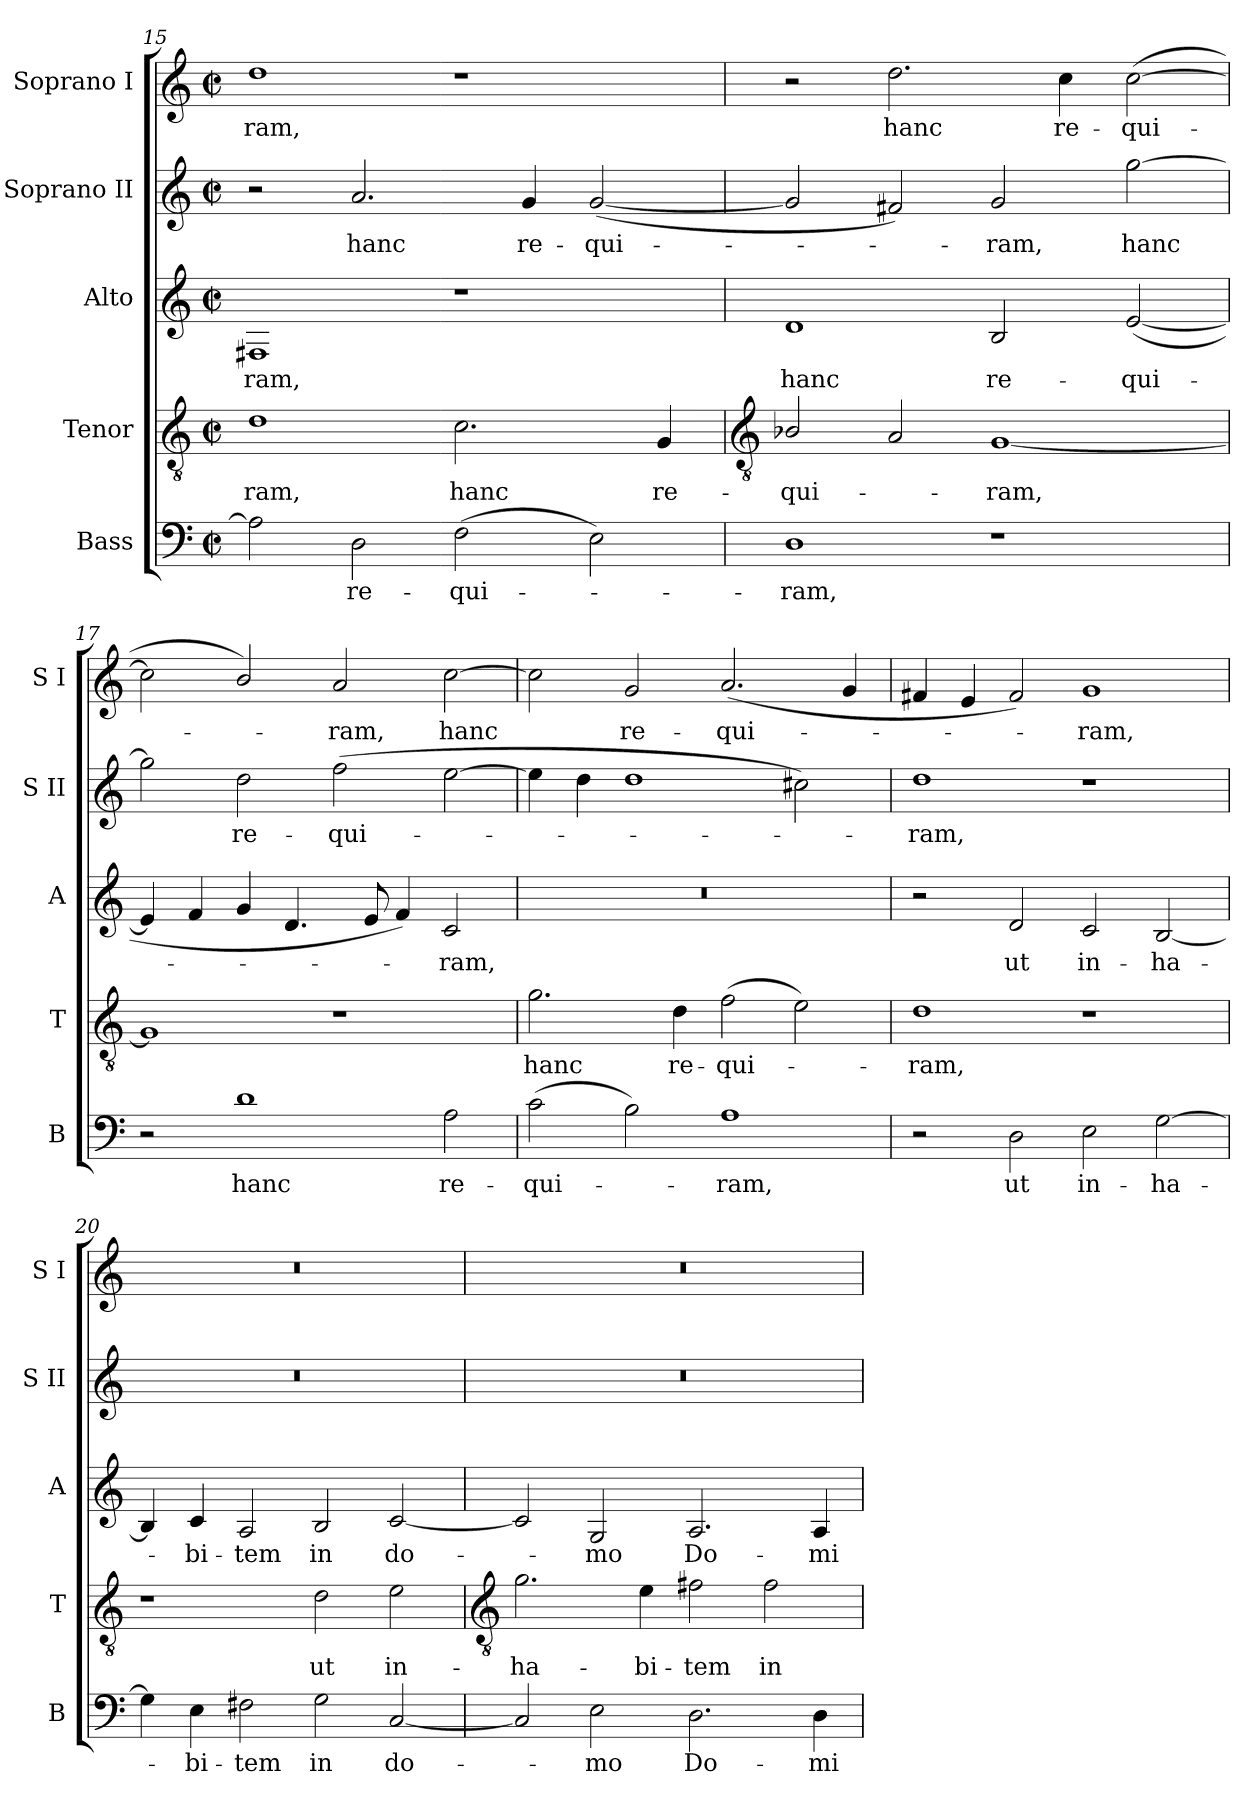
**kern	**text	**kern	**text	**kern	**text	**kern	**text	**kern	**text
*part5	*part5	*part4	*part4	*part3	*part3	*part2	*part2	*part1	*part1
*staff5	*staff5	*staff4	*staff4	*staff3	*staff3	*staff2	*staff2	*staff1	*staff1
*I"Bass	*	*I"Tenor	*	*I"Alto	*	*I"Soprano II	*	*I"Soprano I	*
*I'B	*	*I'T	*	*I'A	*	*I'S II	*	*I'S I	*
*clefF4	*	*clefGv2	*	*clefG2	*	*clefG2	*	*clefG2	*
*k[]	*	*k[]	*	*k[]	*	*k[]	*	*k[]	*
*C:	*	*C:	*	*C:	*	*C:	*	*C:	*
*M4/2	*	*M4/2	*	*M4/2	*	*M4/2	*	*M4/2	*
*met(c|)	*	*met(c|)	*	*met(c|)	*	*met(c|)	*	*met(c|)	*
=15	=15	=15	=15	=15	=15	=15	=15	=15	=15
!	!	!	!LO:LY:b	!	!LO:LY:b	!	!	!	!LO:LY:b
2A]	.	1d	ram,	1F#X	ram,	2r	.	1dd	ram,
!	!LO:LY:b	!	!	!	!	!	!LO:LY:b	!	!
2D	re-	.	.	.	.	2.a	hanc	.	.
!	!LO:LY:b	!	!LO:LY:b	!	!	!	!	!	!
(>2F	-qui-	2.c	hanc	1r	.	.	.	1r	.
!	!	!	!	!	!	!	!LO:LY:b	!	!
.	.	.	.	.	.	4g	re-	.	.
!	!	!	!	!	!	!	!LO:LY:b	!	!
2E)	.	.	.	.	.	(<[2g	-qui-	.	.
!	!	!	!LO:LY:b	!	!	!	!	!	!
.	.	4G	re-	.	.	.	.	.	.
!!LO:LB:g=z
=16	=16	=16	=16	=16	=16	=16	=16	=16	=16
*	*	*clefGv2	*	*	*	*	*	*	*
!	!LO:LY:b	!	!LO:LY:b	!	!LO:LY:b	!	!	!	!
1D	ram,	2B-X/	-qui-	1d	hanc	2g]	.	2r	.
!	!	!	!	!	!	!	!	!	!LO:LY:b
.	.	2A	.	.	.	2f#X)	.	2.dd	hanc
!	!	!	!LO:LY:b	!	!LO:LY:b	!	!LO:LY:b	!	!
1r	.	[1G	-ram,	2B	re-	2g	ram,	.	.
!	!	!	!	!	!	!	!	!	!LO:LY:b
.	.	.	.	.	.	.	.	4cc	re-
!	!	!	!	!	!LO:LY:b	!	!LO:LY:b	!	!LO:LY:b
.	.	.	.	(<[2e	-qui-	[2gg	hanc	(>[2cc	-qui-
=17	=17	=17	=17	=17	=17	=17	=17	=17	=17
2r	.	1G]	.	4e]	.	2gg]	.	2cc]	.
.	.	.	.	4f	.	.	.	.	.
!	!LO:LY:b	!	!	!	!	!	!LO:LY:b	!	!
1d	hanc	.	.	4g	.	2dd	re-	2b/)	.
.	.	.	.	4.d	.	.	.	.	.
!	!	!	!	!	!	!	!LO:LY:b	!	!LO:LY:b
.	.	1r	.	.	.	(>2ff	-qui-	2a	ram,
.	.	.	.	8e	.	.	.	.	.
.	.	.	.	4f)	.	.	.	.	.
!	!LO:LY:b	!	!	!	!LO:LY:b	!	!	!	!LO:LY:b
2A	re-	.	.	2c	ram,	[2ee	.	[2cc	hanc
=18	=18	=18	=18	=18	=18	=18	=18	=18	=18
!	!LO:LY:b	!	!LO:LY:b	!	!	!	!	!	!
(>2c	-qui-	2.g	hanc	0r	.	4ee]	.	2cc]	.
.	.	.	.	.	.	4dd	.	.	.
!	!	!	!	!	!	!	!	!	!LO:LY:b
2B)	.	.	.	.	.	1dd	.	2g	re-
!	!	!	!LO:LY:b	!	!	!	!	!	!
.	.	4d	re-	.	.	.	.	.	.
!	!LO:LY:b	!	!LO:LY:b	!	!	!	!	!	!LO:LY:b
1A	ram,	(>2f	-qui-	.	.	.	.	(<2.a	-qui-
.	.	2e)	.	.	.	2cc#X)	.	.	.
.	.	.	.	.	.	.	.	4g	.
=19	=19	=19	=19	=19	=19	=19	=19	=19	=19
!	!	!	!LO:LY:b	!	!	!	!LO:LY:b	!	!
2r	.	1d	ram,	2r	.	1dd	ram,	4f#X	.
.	.	.	.	.	.	.	.	4e	.
!	!LO:LY:b	!	!	!	!LO:LY:b	!	!	!	!
2D	ut	.	.	2d	ut	.	.	2f#)	.
!	!LO:LY:b	!	!	!	!LO:LY:b	!	!	!	!LO:LY:b
2E	in-	1r	.	2c	in-	1r	.	1g	ram,
!	!LO:LY:b	!	!	!	!LO:LY:b	!	!	!	!
[2G	-ha-	.	.	[2B	-ha-	.	.	.	.
=20	=20	=20	=20	=20	=20	=20	=20	=20	=20
4G]	.	1r	.	4B]	.	0r	.	0r	.
!	!LO:LY:b	!	!	!	!LO:LY:b	!	!	!	!
4E	bi-	.	.	4c	bi-	.	.	.	.
!	!LO:LY:b	!	!	!	!LO:LY:b	!	!	!	!
2F#X	-tem	.	.	2A	-tem	.	.	.	.
!	!LO:LY:b	!	!LO:LY:b	!	!LO:LY:b	!	!	!	!
2G	in	2d	ut	2B	in	.	.	.	.
!	!LO:LY:b	!	!LO:LY:b	!	!LO:LY:b	!	!	!	!
[2C	do-	2e	in-	[2c	do-	.	.	.	.
!!LO:LB:g=z
=21	=21	=21	=21	=21	=21	=21	=21	=21	=21
*	*	*clefGv2	*	*	*	*	*	*	*
!	!	!	!LO:LY:b	!	!	!	!	!	!
2C]	.	2.g	-ha-	2c]	.	0r	.	0r	.
!	!LO:LY:b	!	!	!	!LO:LY:b	!	!	!	!
2E	mo	.	.	2G	mo	.	.	.	.
!	!	!	!LO:LY:b	!	!	!	!	!	!
.	.	4e	-bi-	.	.	.	.	.	.
!	!LO:LY:b	!	!LO:LY:b	!	!LO:LY:b	!	!	!	!
2.D	Do-	2f#X	-tem	2.A	Do-	.	.	.	.
!	!	!	!LO:LY:b	!	!	!	!	!	!
.	.	2f#	in	.	.	.	.	.	.
!	!LO:LY:b	!	!	!	!LO:LY:b	!	!	!	!
4D	-mi-	.	.	4A	-mi-	.	.	.	.
=	=	=	=	=	=	=	=	=	=
*-	*-	*-	*-	*-	*-	*-	*-	*-	*-
